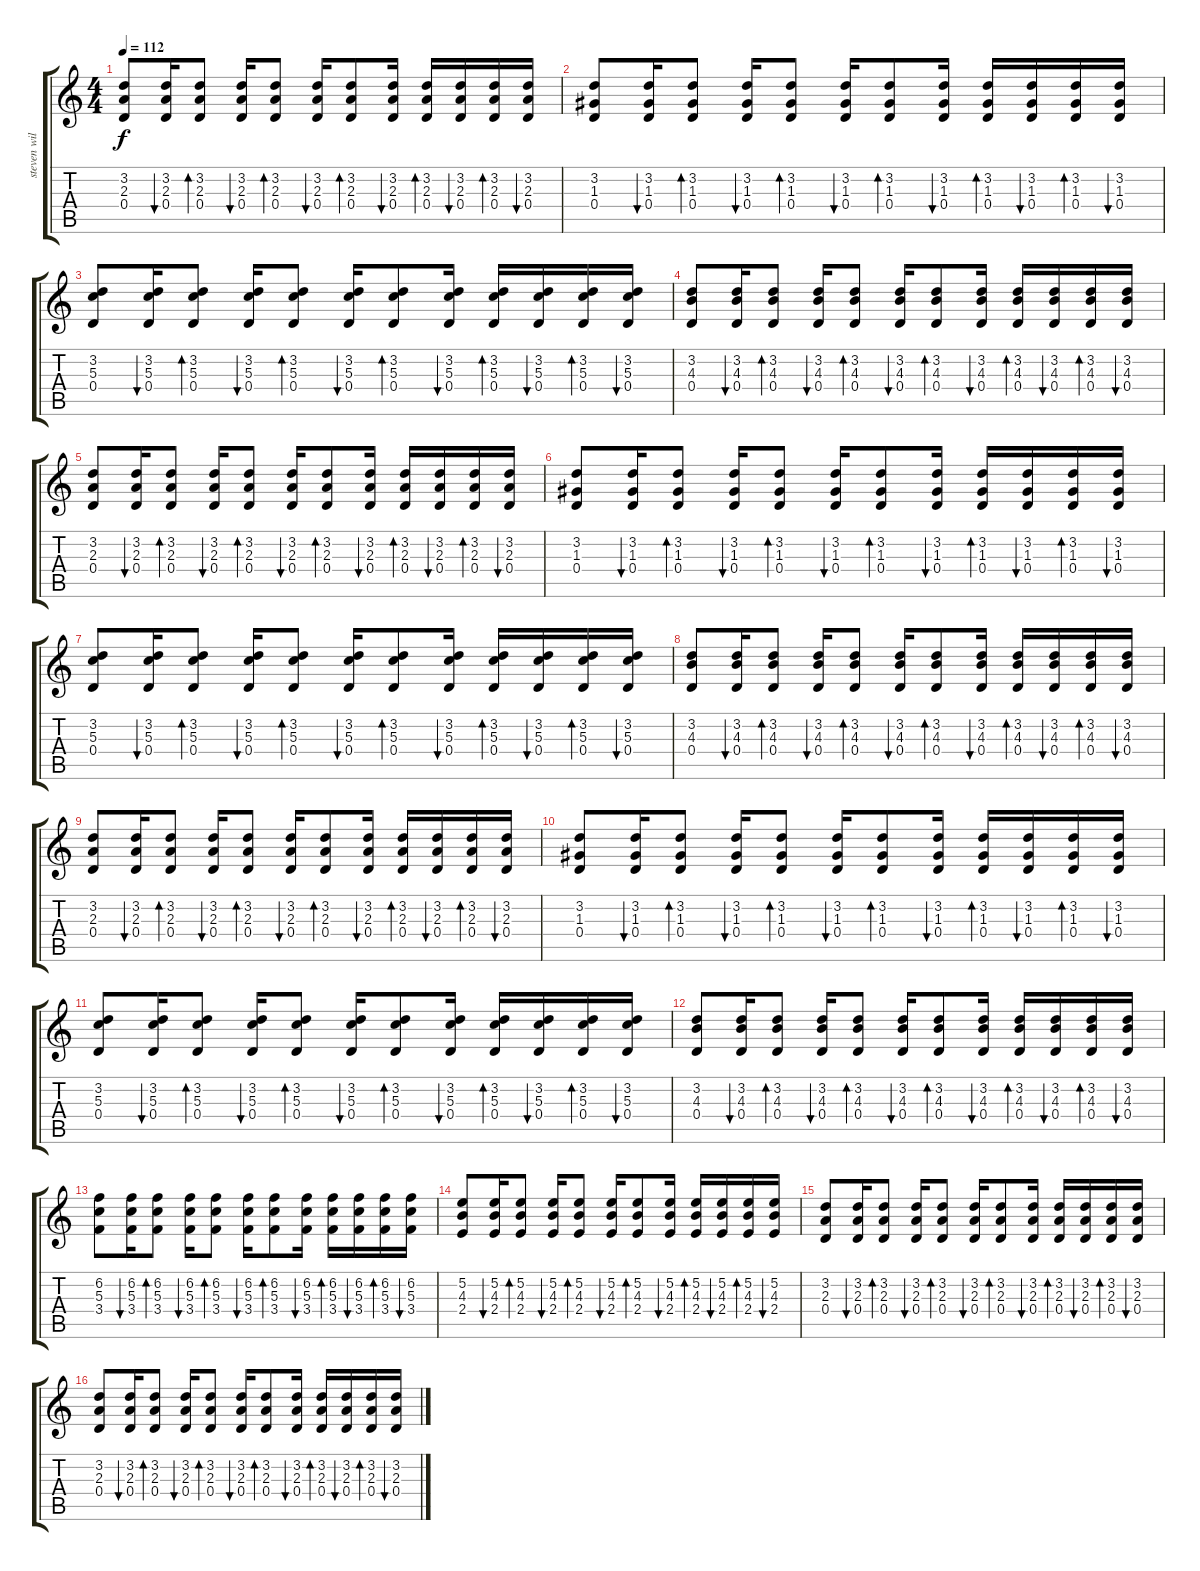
\track ("steven wilson (acoustic)" "steven wil") {instrument acousticguitarsteel}
\staff {score tabs}
\tuning (E4 B3 G3 D3 A2 D2) {hide}
\ts (4 4)
\tempo 112
\clef g2
\ks c
(3.2 2.3 0.4).8{dy f} (3.2 2.3 0.4).16{bu 60} (3.2 2.3 0.4).8{bd 60} (3.2 2.3 0.4).16{bu 60} (3.2 2.3 0.4).8{bd 60} (3.2 2.3 0.4).16{bu 60} (3.2 2.3 0.4).8{bd 60} (3.2 2.3 0.4).16{bu 60} (3.2 2.3 0.4).16{bd 60} (3.2 2.3 0.4).16{bu 60} (3.2 2.3 0.4).16{bd 60} (3.2 2.3 0.4).16{bu 60} |
(3.2 1.3 0.4).8 (3.2 1.3 0.4).16{bu 60} (3.2 1.3 0.4).8{bd 60} (3.2 1.3 0.4).16{bu 60} (3.2 1.3 0.4).8{bd 60} (3.2 1.3 0.4).16{bu 60} (3.2 1.3 0.4).8{bd 60} (3.2 1.3 0.4).16{bu 60} (3.2 1.3 0.4).16{bd 60} (3.2 1.3 0.4).16{bu 60} (3.2 1.3 0.4).16{bd 60} (3.2 1.3 0.4).16{bu 60} |
(3.2 5.3 0.4).8 (3.2 5.3 0.4).16{bu 60} (3.2 5.3 0.4).8{bd 60} (3.2 5.3 0.4).16{bu 60} (3.2 5.3 0.4).8{bd 60} (3.2 5.3 0.4).16{bu 60} (3.2 5.3 0.4).8{bd 60} (3.2 5.3 0.4).16{bu 60} (3.2 5.3 0.4).16{bd 60} (3.2 5.3 0.4).16{bu 60} (3.2 5.3 0.4).16{bd 60} (3.2 5.3 0.4).16{bu 60} |
(3.2 4.3 0.4).8 (3.2 4.3 0.4).16{bu 60} (3.2 4.3 0.4).8{bd 60} (3.2 4.3 0.4).16{bu 60} (3.2 4.3 0.4).8{bd 60} (3.2 4.3 0.4).16{bu 60} (3.2 4.3 0.4).8{bd 60} (3.2 4.3 0.4).16{bu 60} (3.2 4.3 0.4).16{bd 60} (3.2 4.3 0.4).16{bu 60} (3.2 4.3 0.4).16{bd 60} (3.2 4.3 0.4).16{bu 60} |
(3.2 2.3 0.4).8 (3.2 2.3 0.4).16{bu 60} (3.2 2.3 0.4).8{bd 60} (3.2 2.3 0.4).16{bu 60} (3.2 2.3 0.4).8{bd 60} (3.2 2.3 0.4).16{bu 60} (3.2 2.3 0.4).8{bd 60} (3.2 2.3 0.4).16{bu 60} (3.2 2.3 0.4).16{bd 60} (3.2 2.3 0.4).16{bu 60} (3.2 2.3 0.4).16{bd 60} (3.2 2.3 0.4).16{bu 60} |
(3.2 1.3 0.4).8 (3.2 1.3 0.4).16{bu 60} (3.2 1.3 0.4).8{bd 60} (3.2 1.3 0.4).16{bu 60} (3.2 1.3 0.4).8{bd 60} (3.2 1.3 0.4).16{bu 60} (3.2 1.3 0.4).8{bd 60} (3.2 1.3 0.4).16{bu 60} (3.2 1.3 0.4).16{bd 60} (3.2 1.3 0.4).16{bu 60} (3.2 1.3 0.4).16{bd 60} (3.2 1.3 0.4).16{bu 60} |
(3.2 5.3 0.4).8 (3.2 5.3 0.4).16{bu 60} (3.2 5.3 0.4).8{bd 60} (3.2 5.3 0.4).16{bu 60} (3.2 5.3 0.4).8{bd 60} (3.2 5.3 0.4).16{bu 60} (3.2 5.3 0.4).8{bd 60} (3.2 5.3 0.4).16{bu 60} (3.2 5.3 0.4).16{bd 60} (3.2 5.3 0.4).16{bu 60} (3.2 5.3 0.4).16{bd 60} (3.2 5.3 0.4).16{bu 60} |
(3.2 4.3 0.4).8 (3.2 4.3 0.4).16{bu 60} (3.2 4.3 0.4).8{bd 60} (3.2 4.3 0.4).16{bu 60} (3.2 4.3 0.4).8{bd 60} (3.2 4.3 0.4).16{bu 60} (3.2 4.3 0.4).8{bd 60} (3.2 4.3 0.4).16{bu 60} (3.2 4.3 0.4).16{bd 60} (3.2 4.3 0.4).16{bu 60} (3.2 4.3 0.4).16{bd 60} (3.2 4.3 0.4).16{bu 60} |
(3.2 2.3 0.4).8 (3.2 2.3 0.4).16{bu 60} (3.2 2.3 0.4).8{bd 60} (3.2 2.3 0.4).16{bu 60} (3.2 2.3 0.4).8{bd 60} (3.2 2.3 0.4).16{bu 60} (3.2 2.3 0.4).8{bd 60} (3.2 2.3 0.4).16{bu 60} (3.2 2.3 0.4).16{bd 60} (3.2 2.3 0.4).16{bu 60} (3.2 2.3 0.4).16{bd 60} (3.2 2.3 0.4).16{bu 60} |
(3.2 1.3 0.4).8 (3.2 1.3 0.4).16{bu 60} (3.2 1.3 0.4).8{bd 60} (3.2 1.3 0.4).16{bu 60} (3.2 1.3 0.4).8{bd 60} (3.2 1.3 0.4).16{bu 60} (3.2 1.3 0.4).8{bd 60} (3.2 1.3 0.4).16{bu 60} (3.2 1.3 0.4).16{bd 60} (3.2 1.3 0.4).16{bu 60} (3.2 1.3 0.4).16{bd 60} (3.2 1.3 0.4).16{bu 60} |
(3.2 5.3 0.4).8 (3.2 5.3 0.4).16{bu 60} (3.2 5.3 0.4).8{bd 60} (3.2 5.3 0.4).16{bu 60} (3.2 5.3 0.4).8{bd 60} (3.2 5.3 0.4).16{bu 60} (3.2 5.3 0.4).8{bd 60} (3.2 5.3 0.4).16{bu 60} (3.2 5.3 0.4).16{bd 60} (3.2 5.3 0.4).16{bu 60} (3.2 5.3 0.4).16{bd 60} (3.2 5.3 0.4).16{bu 60} |
(3.2 4.3 0.4).8 (3.2 4.3 0.4).16{bu 60} (3.2 4.3 0.4).8{bd 60} (3.2 4.3 0.4).16{bu 60} (3.2 4.3 0.4).8{bd 60} (3.2 4.3 0.4).16{bu 60} (3.2 4.3 0.4).8{bd 60} (3.2 4.3 0.4).16{bu 60} (3.2 4.3 0.4).16{bd 60} (3.2 4.3 0.4).16{bu 60} (3.2 4.3 0.4).16{bd 60} (3.2 4.3 0.4).16{bu 60} |
(6.2 5.3 3.4).8 (6.2 5.3 3.4).16{bu 60} (6.2 5.3 3.4).8{bd 60} (6.2 5.3 3.4).16{bu 60} (6.2 5.3 3.4).8{bd 60} (6.2 5.3 3.4).16{bu 60} (6.2 5.3 3.4).8{bd 60} (6.2 5.3 3.4).16{bu 60} (6.2 5.3 3.4).16{bd 60} (6.2 5.3 3.4).16{bu 60} (6.2 5.3 3.4).16{bd 60} (6.2 5.3 3.4).16{bu 60} |
(5.2 4.3 2.4).8 (5.2 4.3 2.4).16{bu 60} (5.2 4.3 2.4).8{bd 60} (5.2 4.3 2.4).16{bu 60} (5.2 4.3 2.4).8{bd 60} (5.2 4.3 2.4).16{bu 60} (5.2 4.3 2.4).8{bd 60} (5.2 4.3 2.4).16{bu 60} (5.2 4.3 2.4).16{bd 60} (5.2 4.3 2.4).16{bu 60} (5.2 4.3 2.4).16{bd 60} (5.2 4.3 2.4).16{bu 60} |
(3.2 2.3 0.4).8 (3.2 2.3 0.4).16{bu 60} (3.2 2.3 0.4).8{bd 60} (3.2 2.3 0.4).16{bu 60} (3.2 2.3 0.4).8{bd 60} (3.2 2.3 0.4).16{bu 60} (3.2 2.3 0.4).8{bd 60} (3.2 2.3 0.4).16{bu 60} (3.2 2.3 0.4).16{bd 60} (3.2 2.3 0.4).16{bu 60} (3.2 2.3 0.4).16{bd 60} (3.2 2.3 0.4).16{bu 60} |
(3.2 2.3 0.4).8 (3.2 2.3 0.4).16{bu 60} (3.2 2.3 0.4).8{bd 60} (3.2 2.3 0.4).16{bu 60} (3.2 2.3 0.4).8{bd 60} (3.2 2.3 0.4).16{bu 60} (3.2 2.3 0.4).8{bd 60} (3.2 2.3 0.4).16{bu 60} (3.2 2.3 0.4).16{bd 60} (3.2 2.3 0.4).16{bu 60} (3.2 2.3 0.4).16{bd 60} (3.2 2.3 0.4).16{bu 60}
